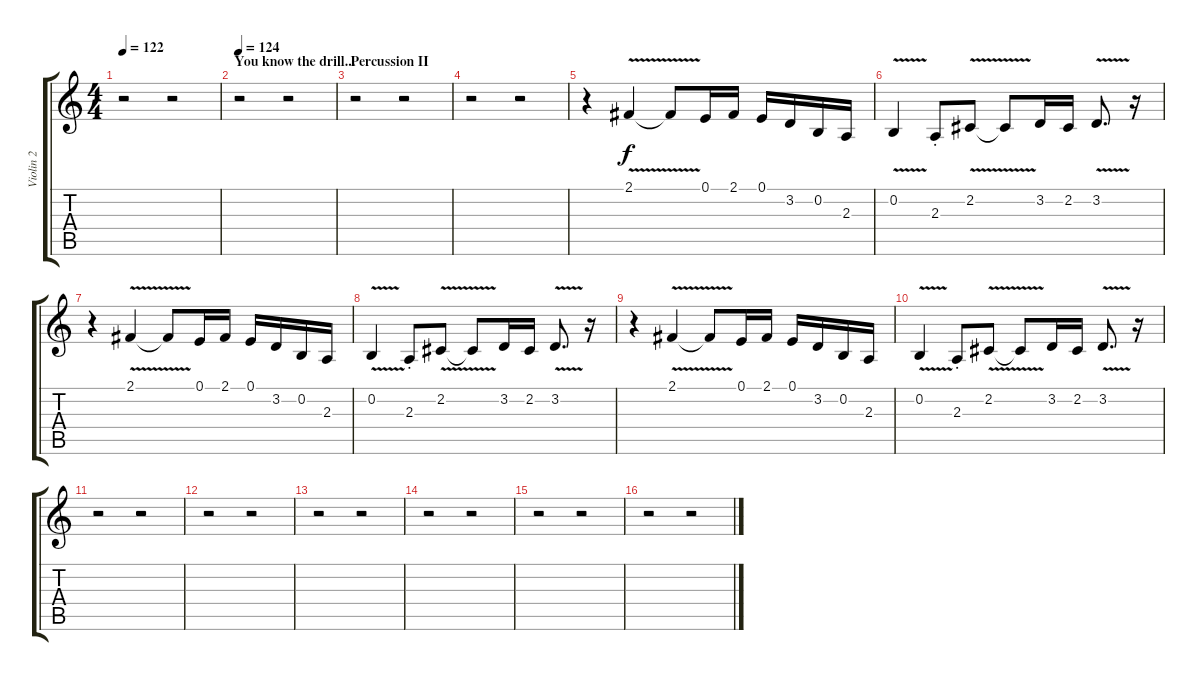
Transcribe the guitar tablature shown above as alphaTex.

\track ("Violin 2" "Violin 2") {instrument violin}
\staff {score tabs}
\tuning (E4 B3 G3 D3 A2 E2) {hide}
\ts (4 4)
\tempo 122
\clef g2
\ks c
r.2{dy mf} r.2 |
\section ("" "You know the drill...")
\tempo 124
r.2 r.2 |
\section ("" "Percussion II")
r.2 r.2 |
r.2 r.2 |
r.4 2.1{v}.4{dy f} 2.1{v t}.8 0.1.16 2.1.16 0.1.16 3.2.16 0.2.16 2.3.16 |
0.2{v}.4 2.3{st}.8 2.2{v}.8 2.2{t}.8 3.2.16 2.2.16 3.2{v}.8{d} r.16 |
r.4 2.1{v}.4 2.1{v t}.8 0.1.16 2.1.16 0.1.16 3.2.16 0.2.16 2.3.16 |
0.2{v}.4 2.3{st}.8 2.2{v}.8 2.2{t}.8 3.2.16 2.2.16 3.2{v}.8{d} r.16 |
r.4 2.1{v}.4 2.1{v t}.8 0.1.16 2.1.16 0.1.16 3.2.16 0.2.16 2.3.16 |
0.2{v}.4 2.3{st}.8 2.2{v}.8 2.2{t}.8 3.2.16 2.2.16 3.2{v}.8{d} r.16 |
r.2 r.2 |
r.2 r.2 |
r.2 r.2 |
r.2 r.2 |
r.2 r.2 |
r.2 r.2
